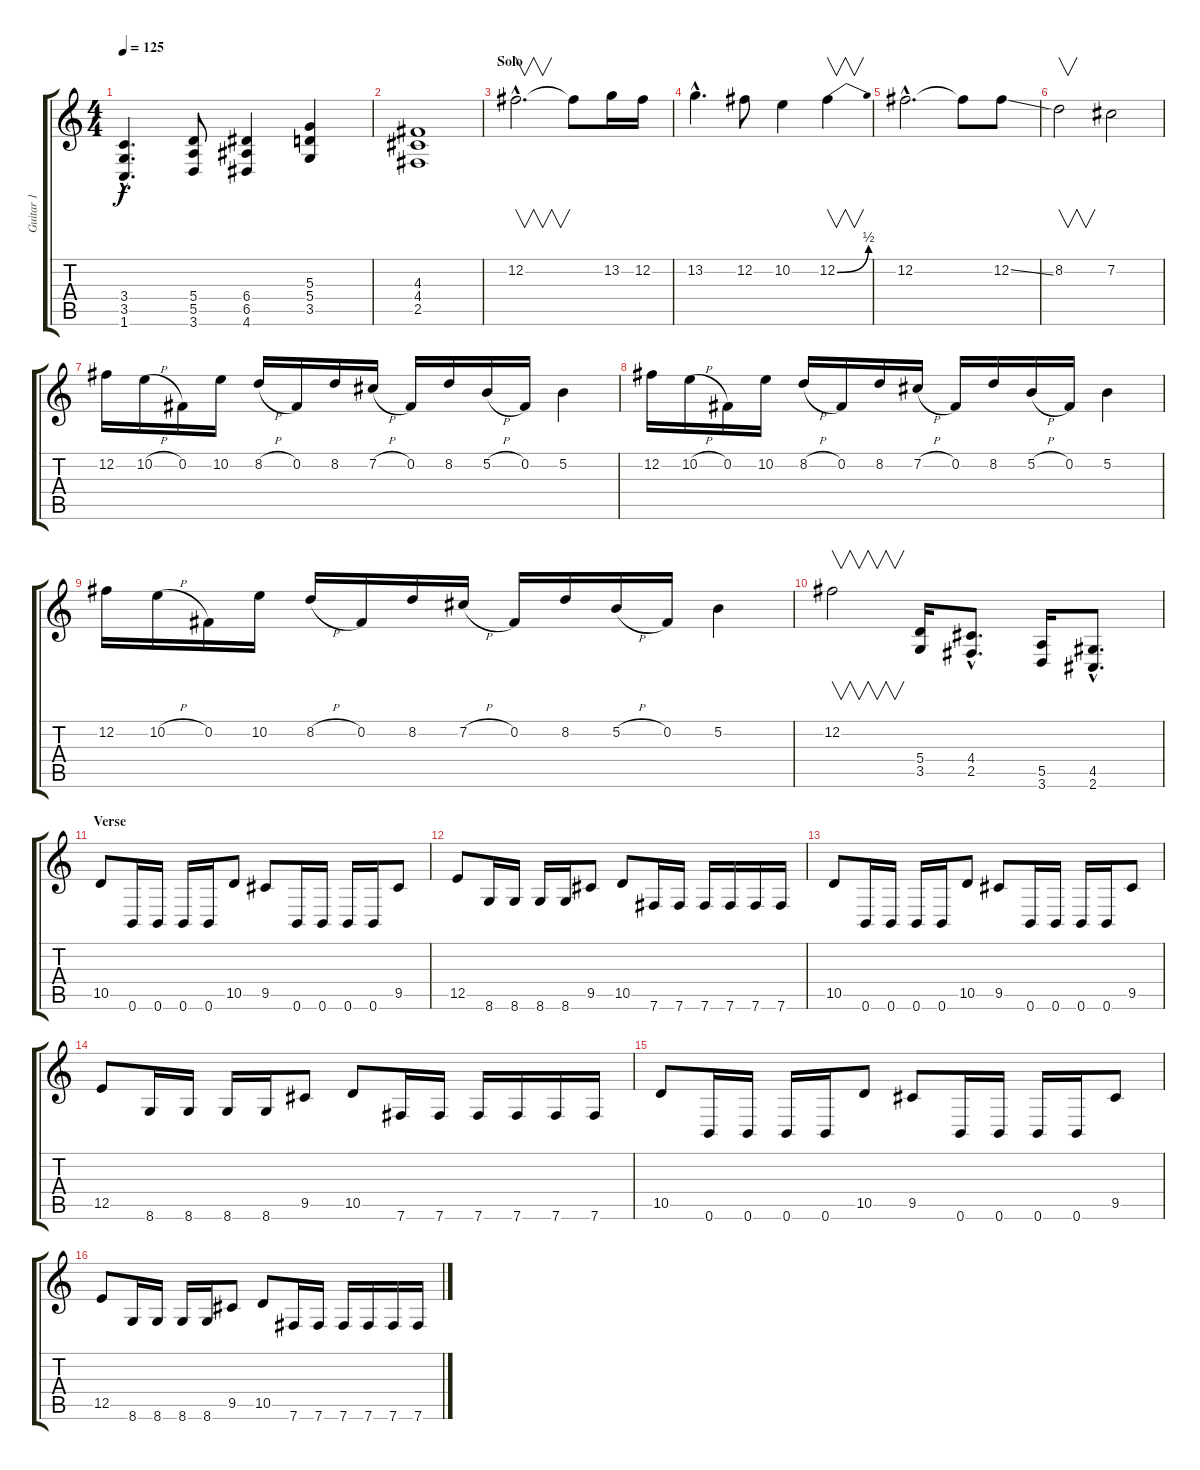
\track ("Guitar 1" "Guitar 1") {instrument distortionguitar}
\staff {score tabs}
\tuning (B3 Gb3 D3 A2 E2 B1) {hide}
\ts (4 4)
\tempo 125
\clef g2
\ks c
(3.4{hac} 3.5{hac} 1.6{hac}).4{d dy f} (5.4 5.5 3.6).8 (6.4 6.5 4.6).4 (5.3 5.4 3.5).4 |
(4.3 4.4 2.5).1 |
\section ("" "Solo")
12.2{hac}.2{v d} 12.2{t}.8 13.2.16 12.2.16 |
13.2{hac}.4{d} 12.2.8 10.2.4 12.2{be (bend 0 0 60 2)}.4{v} |
12.2{hac}.2{d} 12.2{t}.8 12.2{ss}.8 |
8.2.2{v} 7.2.2 |
12.2.16 10.2{h}.16 0.2.16 10.2.16 8.2{h}.16 0.2.16 8.2.16 7.2{h}.16 0.2.16 8.2.16 5.2{h}.16 0.2.16 5.2.4 |
12.2.16 10.2{h}.16 0.2.16 10.2.16 8.2{h}.16 0.2.16 8.2.16 7.2{h}.16 0.2.16 8.2.16 5.2{h}.16 0.2.16 5.2.4 |
12.2.16 10.2{h}.16 0.2.16 10.2.16 8.2{h}.16 0.2.16 8.2.16 7.2{h}.16 0.2.16 8.2.16 5.2{h}.16 0.2.16 5.2.4 |
12.2.2{v} (5.4 3.5).16 (4.4{hac} 2.5{hac}).8{d} (5.5 3.6).16 (4.5{hac} 2.6{hac}).8{d} |
\section ("" "Verse")
10.5.8 0.6.16 0.6.16 0.6.16 0.6.16 10.5.8 9.5.8 0.6.16 0.6.16 0.6.16 0.6.16 9.5.8 |
12.5.8 8.6.16 8.6.16 8.6.16 8.6.16 9.5.8 10.5.8 7.6.16 7.6.16 7.6.16 7.6.16 7.6.16 7.6.16 |
10.5.8 0.6.16 0.6.16 0.6.16 0.6.16 10.5.8 9.5.8 0.6.16 0.6.16 0.6.16 0.6.16 9.5.8 |
12.5.8 8.6.16 8.6.16 8.6.16 8.6.16 9.5.8 10.5.8 7.6.16 7.6.16 7.6.16 7.6.16 7.6.16 7.6.16 |
10.5.8 0.6.16 0.6.16 0.6.16 0.6.16 10.5.8 9.5.8 0.6.16 0.6.16 0.6.16 0.6.16 9.5.8 |
12.5.8 8.6.16 8.6.16 8.6.16 8.6.16 9.5.8 10.5.8 7.6.16 7.6.16 7.6.16 7.6.16 7.6.16 7.6.16
